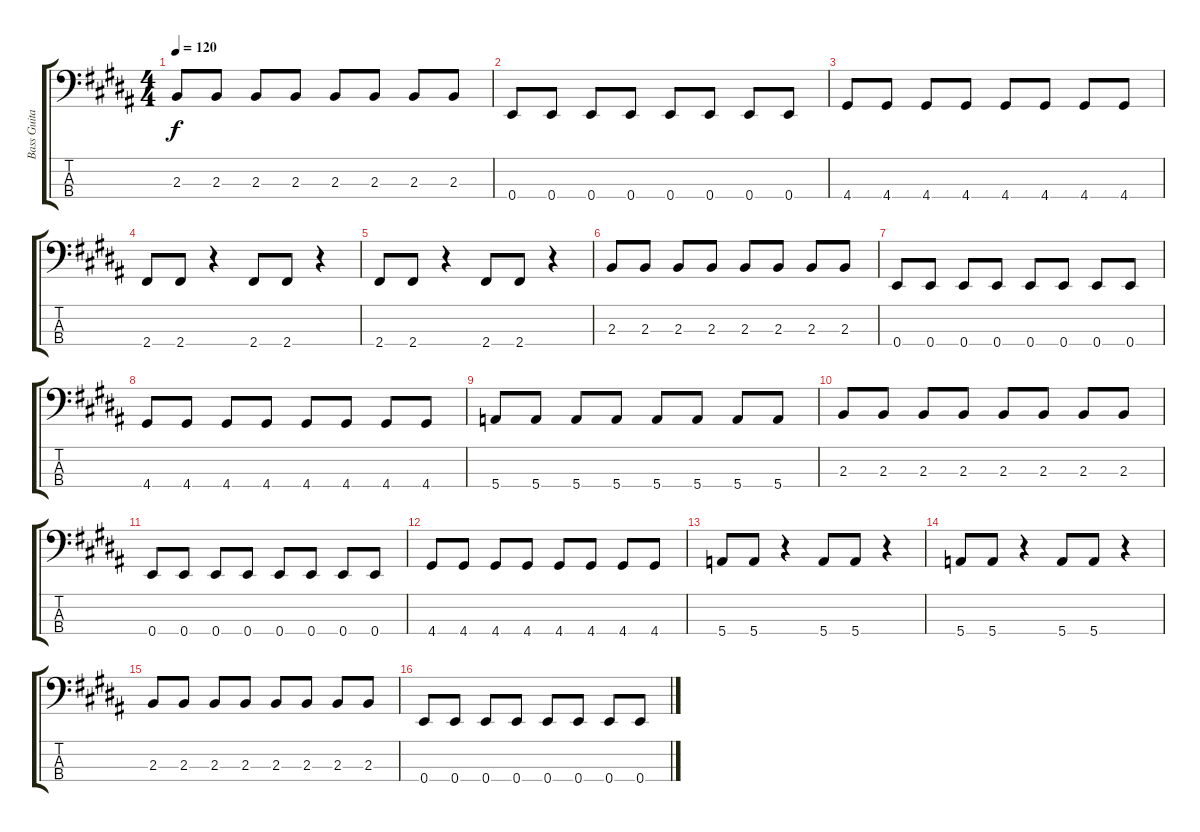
\track ("Bass Guitar" "Bass Guita") {instrument electricbassfinger}
\staff {score tabs}
\tuning (G2 D2 A1 E1) {hide}
\ts (4 4)
\tempo 120
\clef f4
\ks b
2.3.8{dy f} 2.3.8 2.3.8 2.3.8 2.3.8 2.3.8 2.3.8 2.3.8 |
0.4.8 0.4.8 0.4.8 0.4.8 0.4.8 0.4.8 0.4.8 0.4.8 |
4.4.8 4.4.8 4.4.8 4.4.8 4.4.8 4.4.8 4.4.8 4.4.8 |
2.4.8 2.4.8 r.4 2.4.8 2.4.8 r.4 |
2.4.8 2.4.8 r.4 2.4.8 2.4.8 r.4 |
2.3.8 2.3.8 2.3.8 2.3.8 2.3.8 2.3.8 2.3.8 2.3.8 |
0.4.8 0.4.8 0.4.8 0.4.8 0.4.8 0.4.8 0.4.8 0.4.8 |
4.4.8 4.4.8 4.4.8 4.4.8 4.4.8 4.4.8 4.4.8 4.4.8 |
5.4.8 5.4.8 5.4.8 5.4.8 5.4.8 5.4.8 5.4.8 5.4.8 |
2.3.8 2.3.8 2.3.8 2.3.8 2.3.8 2.3.8 2.3.8 2.3.8 |
0.4.8 0.4.8 0.4.8 0.4.8 0.4.8 0.4.8 0.4.8 0.4.8 |
4.4.8 4.4.8 4.4.8 4.4.8 4.4.8 4.4.8 4.4.8 4.4.8 |
5.4.8 5.4.8 r.4 5.4.8 5.4.8 r.4 |
5.4.8 5.4.8 r.4 5.4.8 5.4.8 r.4 |
2.3.8 2.3.8 2.3.8 2.3.8 2.3.8 2.3.8 2.3.8 2.3.8 |
0.4.8 0.4.8 0.4.8 0.4.8 0.4.8 0.4.8 0.4.8 0.4.8
